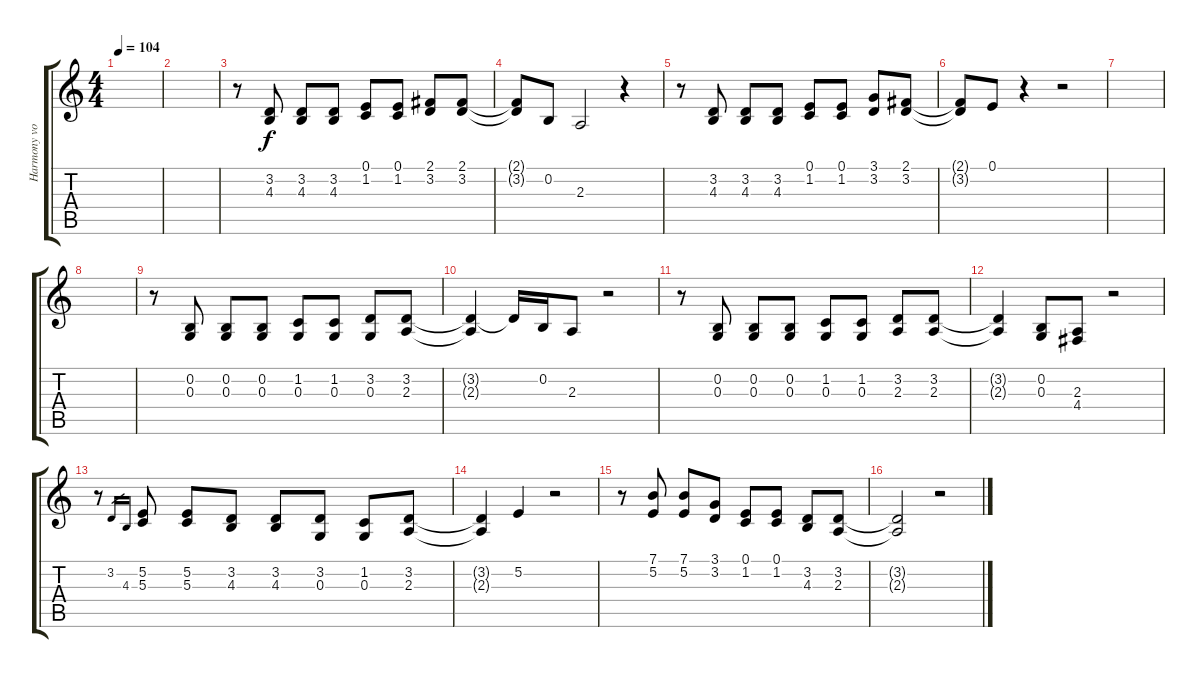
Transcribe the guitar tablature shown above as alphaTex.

\track ("Harmony vocals" "Harmony vo") {instrument choiraahs}
\staff {score tabs}
\tuning (E4 B3 G3 D3 A2 E2) {hide}
\ts (4 4)
\tempo 104
\clef g2
\ks c
|
|
r.8 (3.2 4.3).8 (3.2 4.3).8 (3.2 4.3).8 (0.1 1.2).8 (0.1 1.2).8 (2.1 3.2).8 (2.1 3.2).8 |
(2.1{t} 3.2{t}).8 0.2.8 2.3.2 r.4 |
r.8 (3.2 4.3).8 (3.2 4.3).8 (3.2 4.3).8 (0.1 1.2).8 (0.1 1.2).8 (3.1 3.2).8 (2.1 3.2).8 |
(2.1{t} 3.2{t}).8 0.1.8 r.4 r.2 |
|
|
r.8 (0.2 0.3).8 (0.2 0.3).8 (0.2 0.3).8 (1.2 0.3).8 (1.2 0.3).8 (3.2 0.3).8 (3.2 2.3).8 |
(3.2{t} 2.3{t}).4 3.2{t}.16 0.2.16 2.3.8 r.2 |
r.8 (0.2 0.3).8 (0.2 0.3).8 (0.2 0.3).8 (1.2 0.3).8 (1.2 0.3).8 (3.2 2.3).8 (3.2 2.3).8 |
(3.2{t} 2.3{t}).4 (0.2 0.3).8 (2.3 4.4).8 r.2 |
r.8 3.2.16{gr} 4.3.16{gr} (5.2 5.3).8 (5.2 5.3).8 (3.2 4.3).8 (3.2 4.3).8 (3.2 0.3).8 (1.2 0.3).8 (3.2 2.3).8 |
(3.2{t} 2.3{t}).4 5.2.4 r.2 |
r.8 (7.1 5.2).8 (7.1 5.2).8 (3.1 3.2).8 (0.1 1.2).8 (0.1 1.2).8 (3.2 4.3).8 (3.2 2.3).8 |
(3.2{t} 2.3{t}).2 r.2
